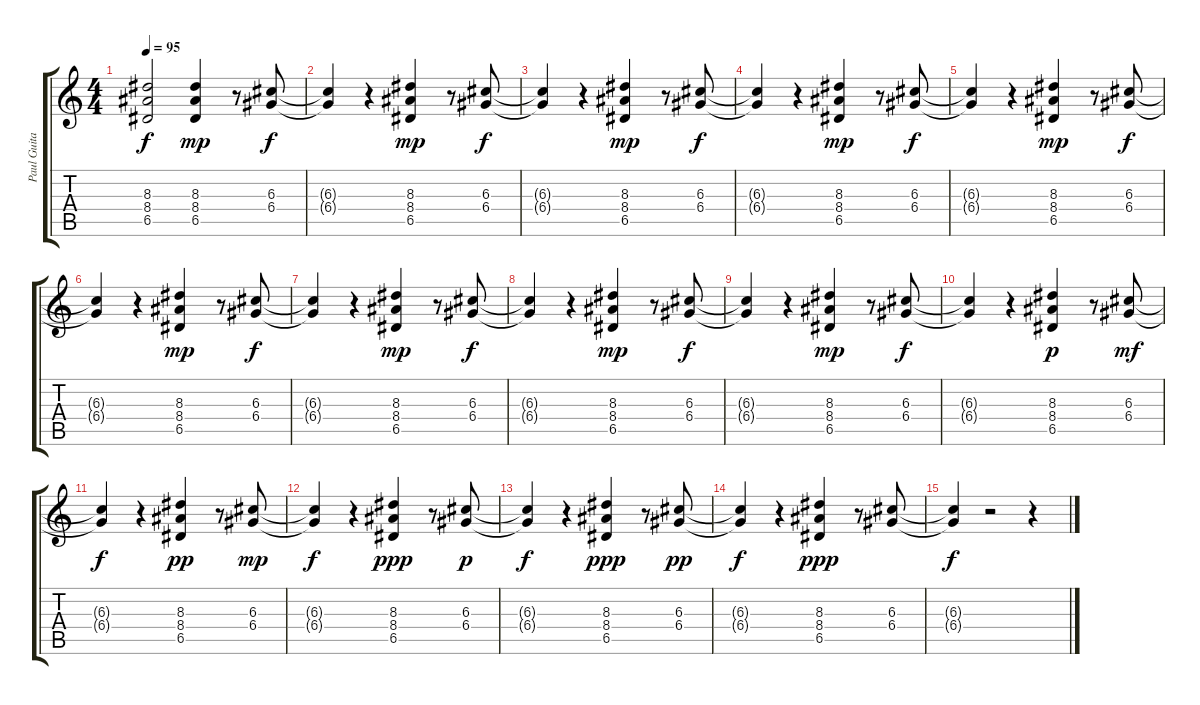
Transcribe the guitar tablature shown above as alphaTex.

\track ("Paul Guitar" "Paul Guita") {instrument distortionguitar}
\staff {score tabs}
\tuning (E4 B3 G3 D3 A2 E2) {hide}
\ts (4 4)
\tempo 95
\clef g2
\ks c
(8.3{t} 8.4{t} 6.5{t}).2{dy f} (8.3 8.4 6.5).4{dy mp} r.8 (6.3 6.4).8{dy f} |
(6.3{t} 6.4{t}).4 r.4 (8.3 8.4 6.5).4{dy mp} r.8 (6.3 6.4).8{dy f} |
(6.3{t} 6.4{t}).4 r.4 (8.3 8.4 6.5).4{dy mp} r.8 (6.3 6.4).8{dy f} |
(6.3{t} 6.4{t}).4 r.4 (8.3 8.4 6.5).4{dy mp} r.8 (6.3 6.4).8{dy f} |
(6.3{t} 6.4{t}).4 r.4 (8.3 8.4 6.5).4{dy mp} r.8 (6.3 6.4).8{dy f} |
(6.3{t} 6.4{t}).4 r.4 (8.3 8.4 6.5).4{dy mp} r.8 (6.3 6.4).8{dy f} |
(6.3{t} 6.4{t}).4 r.4 (8.3 8.4 6.5).4{dy mp} r.8 (6.3 6.4).8{dy f} |
(6.3{t} 6.4{t}).4 r.4 (8.3 8.4 6.5).4{dy mp} r.8 (6.3 6.4).8{dy f} |
(6.3{t} 6.4{t}).4 r.4 (8.3 8.4 6.5).4{dy mp} r.8 (6.3 6.4).8{dy f} |
(6.3{t} 6.4{t}).4 r.4 (8.3 8.4 6.5).4{dy p} r.8 (6.3 6.4).8{dy mf} |
(6.3{t} 6.4{t}).4{dy f} r.4 (8.3 8.4 6.5).4{dy pp} r.8 (6.3 6.4).8{dy mp} |
(6.3{t} 6.4{t}).4{dy f} r.4 (8.3 8.4 6.5).4{dy ppp} r.8 (6.3 6.4).8{dy p} |
(6.3{t} 6.4{t}).4{dy f} r.4 (8.3 8.4 6.5).4{dy ppp} r.8 (6.3 6.4).8{dy pp} |
(6.3{t} 6.4{t}).4{dy f} r.4 (8.3 8.4 6.5).4{dy ppp} r.8 (6.3 6.4).8 |
(6.3{t} 6.4{t}).4{dy f} r.2 r.4
